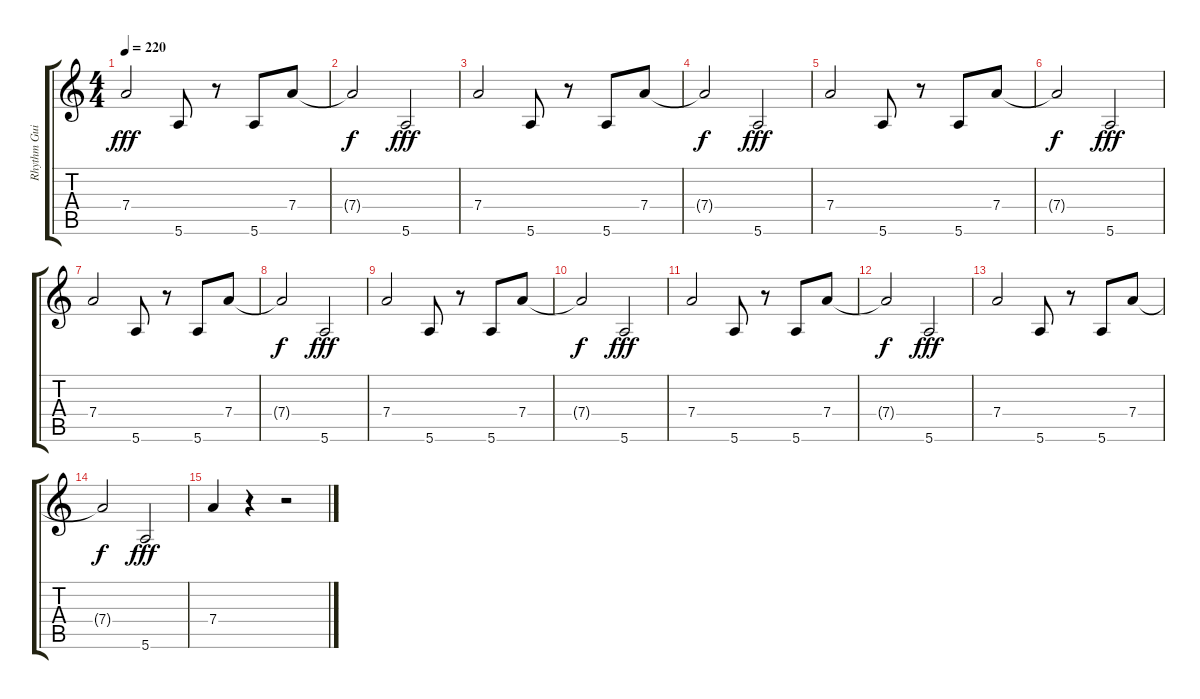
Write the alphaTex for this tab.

\track ("Rhythm Guitar" "Rhythm Gui") {instrument distortionguitar}
\staff {score tabs}
\tuning (E4 B3 G3 D3 A2 E2) {hide}
\ts (4 4)
\tempo 220
\clef g2
\ks c
7.4.2{dy fff} 5.6.8 r.8 5.6.8 7.4.8 |
7.4{t}.2{dy f} 5.6.2{dy fff} |
7.4.2 5.6.8 r.8 5.6.8 7.4.8 |
7.4{t}.2{dy f} 5.6.2{dy fff} |
7.4.2 5.6.8 r.8 5.6.8 7.4.8 |
7.4{t}.2{dy f} 5.6.2{dy fff} |
7.4.2 5.6.8 r.8 5.6.8 7.4.8 |
7.4{t}.2{dy f} 5.6.2{dy fff} |
7.4.2 5.6.8 r.8 5.6.8 7.4.8 |
7.4{t}.2{dy f} 5.6.2{dy fff} |
7.4.2 5.6.8 r.8 5.6.8 7.4.8 |
7.4{t}.2{dy f} 5.6.2{dy fff} |
7.4.2 5.6.8 r.8 5.6.8 7.4.8 |
7.4{t}.2{dy f} 5.6.2{dy fff} |
7.4.4 r.4 r.2
